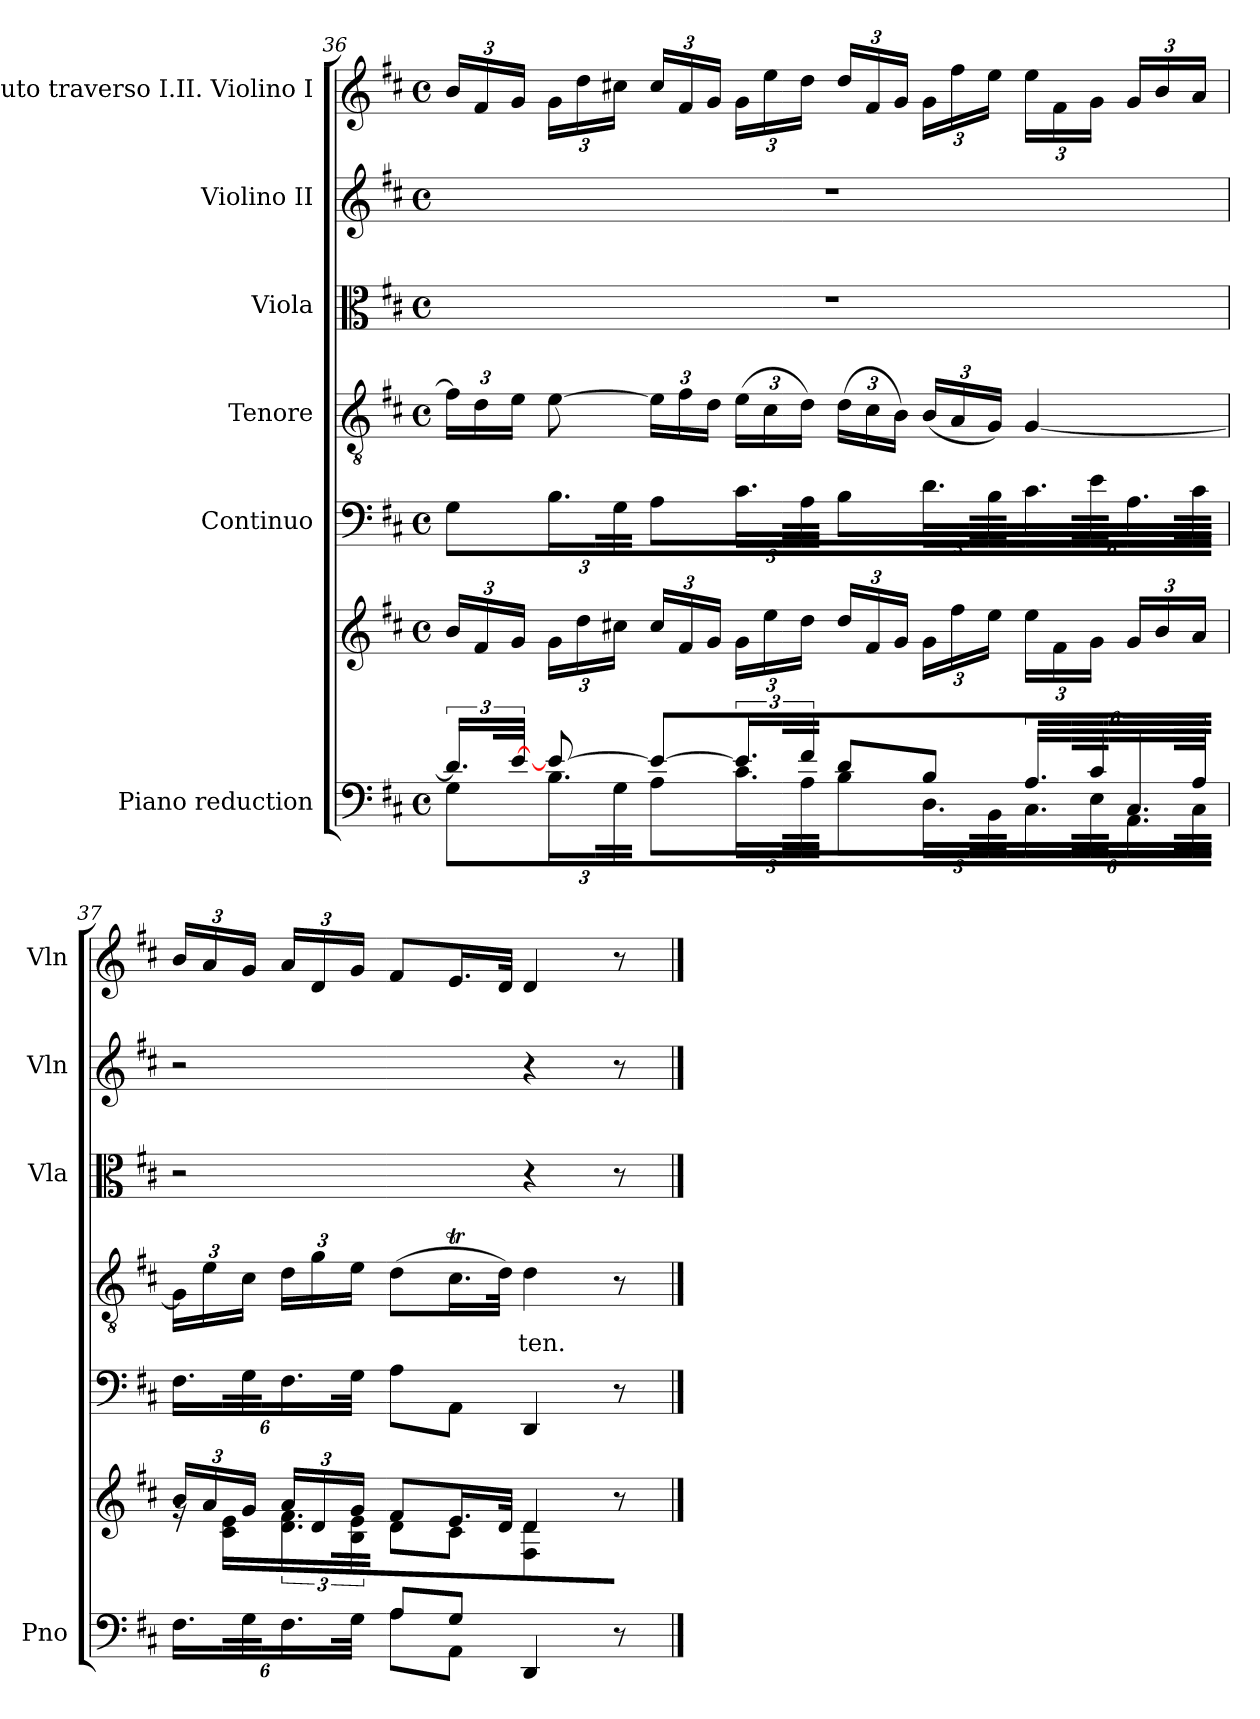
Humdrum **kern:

**kern	**kern	**kern	**kern	**text	**kern	**kern	**kern
*part6	*part6	*part5	*part4	*part4	*part3	*part2	*part1
*staff7	*staff6	*staff5	*staff4	*staff4	*staff3	*staff2	*staff1
*I"Piano reduction	*	*I"Continuo	*I"Tenore	*	*I"Viola	*I"Violino II	*I"Flauto traverso I.II. Violino I
*I'Pno	*	*	*	*	*I'Vla	*I'Vln	*I'Vln
!!LO:LB:g=z
*clefF4	*clefG2	*clefF4	*clefGv2	*	*clefC3	*clefG2	*clefG2
*k[f#c#]	*k[f#c#]	*k[f#c#]	*k[f#c#]	*	*k[f#c#]	*k[f#c#]	*k[f#c#]
*M4/4	*M4/4	*M4/4	*M4/4	*	*M4/4	*M4/4	*M4/4
*met(c)	*met(c)	*met(c)	*met(c)	*	*met(c)	*met(c)	*met(c)
=36	=36	=36	=36	=36	=36	=36	=36
*^	*	*	*	*	*	*	*
*	*	*Xbrackettup	*	*Xbrackettup	*	*	*	*Xbrackettup
24.d/LL]	8G\L	24b/LL	8G\L	24f#\LL]	.	1r	1r	24b/LL
.	.	24f#/	.	24d\	.	.	.	24f#/
48ryy	.	.	.	.	.	.	.	.
[48e/JJk	.	24g/JJ	.	24e\JJ	.	.	.	24g/JJ
48ryy	.	.	.	.	.	.	.	.
*	*Xbrackettup	*	*Xbrackettup	*	*	*	*	*
8e/_	24.B\L	24g\LL	24.B\L	[8e\	.	.	.	24g\LL
.	.	24dd\	.	.	.	.	.	24dd\
.	48reyy	.	48rcyy	.	.	.	.	.
.	48G\JJk	24cc#X\JJ	48G\JJk	.	.	.	.	24cc#X\JJ
.	48ryy	.	48ryy	.	.	.	.	.
8e/L_	8A\L	24cc#/LL	8A\L	24e\LL]	.	.	.	24cc#/LL
.	.	24f#/	.	24f#\	.	.	.	24f#/
.	.	24g/JJ	.	24d\JJ	.	.	.	24g/JJ
*brackettup	*Xbrackettup	*	*	*	*	*	*	*
24.e/L]	24.c#\L	24g\LL	24.c#\L	(>24e\LL	.	.	.	24g\LL
.	.	24ee\	.	24c#\	.	.	.	24ee\
48ryy	48reyy	.	48rcyy	.	.	.	.	.
48f#/JJk	48A\JJk	24dd\JJ	48A\JJk	24d\JJ)	.	.	.	24dd\JJ
48ryy	48ryy	.	48ryy	.	.	.	.	.
8d/L	8B\L	24dd/LL	8B\L	(>24d\LL	.	.	.	24dd/LL
.	.	24f#/	.	24c#\	.	.	.	24f#/
.	.	24g/JJ	.	24B\JJ)	.	.	.	24g/JJ
8B/J	24.D\L	24g\LL	24.d\L	(<24B/LL	.	.	.	24g\LL
.	.	24ff#\	.	24A/	.	.	.	24ff#\
.	48reyy	.	48rcyy	.	.	.	.	.
.	48BB\JJk	24ee\JJ	48B\JJk	24G/JJ)	.	.	.	24ee\JJ
.	48ryy	.	48ryy	.	.	.	.	.
*brackettup	*Xbrackettup	*	*	*	*	*	*	*
24.A/LL	24.C#\LL	24ee\LL	24.c#\LL	[4G/	.	.	.	24ee\LL
.	.	24f#\	.	.	.	.	.	24f#\
48rBByy	48rcyy	.	48rAyy	.	.	.	.	.
48c#/K	48E\K	24g\JJ	48e\K	.	.	.	.	24g\JJ
48rBByy	48rcyy	.	48rAyy	.	.	.	.	.
24.C#/	24.AA\	24g/LL	24.A\	.	.	.	.	24g/LL
.	.	24b/	.	.	.	.	.	24b/
48rBByy	48reyy	.	48rcyy	.	.	.	.	.
48A/JJk	48C#\JJk	24a/JJ	48c#\JJk	.	.	.	.	24a/JJ
48ryy	48ryy	.	48ryy	.	.	.	.	.
=37	=37	=37	=37	=37	=37	=37	=37	=37
*	*	*^	*	*	*	*	*	*
24.F#\LL	4ryy	24b/LL	16rg	24.F#\LL	24G\LL]	.	2r	2r	24b/LL
.	.	24a/	.	.	24e\	.	.	.	24a/
48reyy	.	.	16c#\ 16e\LL	48rcyy	.	.	.	.	.
48G\K	.	24g/JJ	.	48G\K	24c#\JJ	.	.	.	24g/JJ
48reyy	.	.	.	48rcyy	.	.	.	.	.
*	*	*	*brackettup	*	*	*	*	*	*
24.F#\	.	24a/LL	24.d\ 24.f#\	24.F#\	24d\LL	.	.	.	24a/LL
.	.	24d/	.	.	24g\	.	.	.	24d/
48reyy	.	.	48raayy	48rcyy	.	.	.	.	.
48G\JJk	.	24g/JJ	48B\ 48e\JJk	48G\JJk	24e\JJ	.	.	.	24g/JJ
48ryy	.	.	48ryy	48ryy	.	.	.	.	.
8A/L	8A\L	8f#/L	8d\L	8A\L	(>8d\L	.	.	.	8f#/L
8G/J	8AA\J	16.e/L	8c#\J	8AA\J	16.c#t\L	.	.	.	16.e/L
.	.	32d/JJk	.	.	32d\JJk)	.	.	.	32d/JJk
!	!	!	!	!	!	!LO:LY:b	!	!	!
4DD/	4ryy	4d/	4F#\ 4d\	4DD/	4d\	-ten.	4r	4r	4d/
8r	8ryy	8r	8ryy	8r	8r	.	8r	8r	8r
*v	*v	*	*	*	*	*	*	*	*
*	*v	*v	*	*	*	*	*	*
==	==	==	==	==	==	==	==
*-	*-	*-	*-	*-	*-	*-	*-
